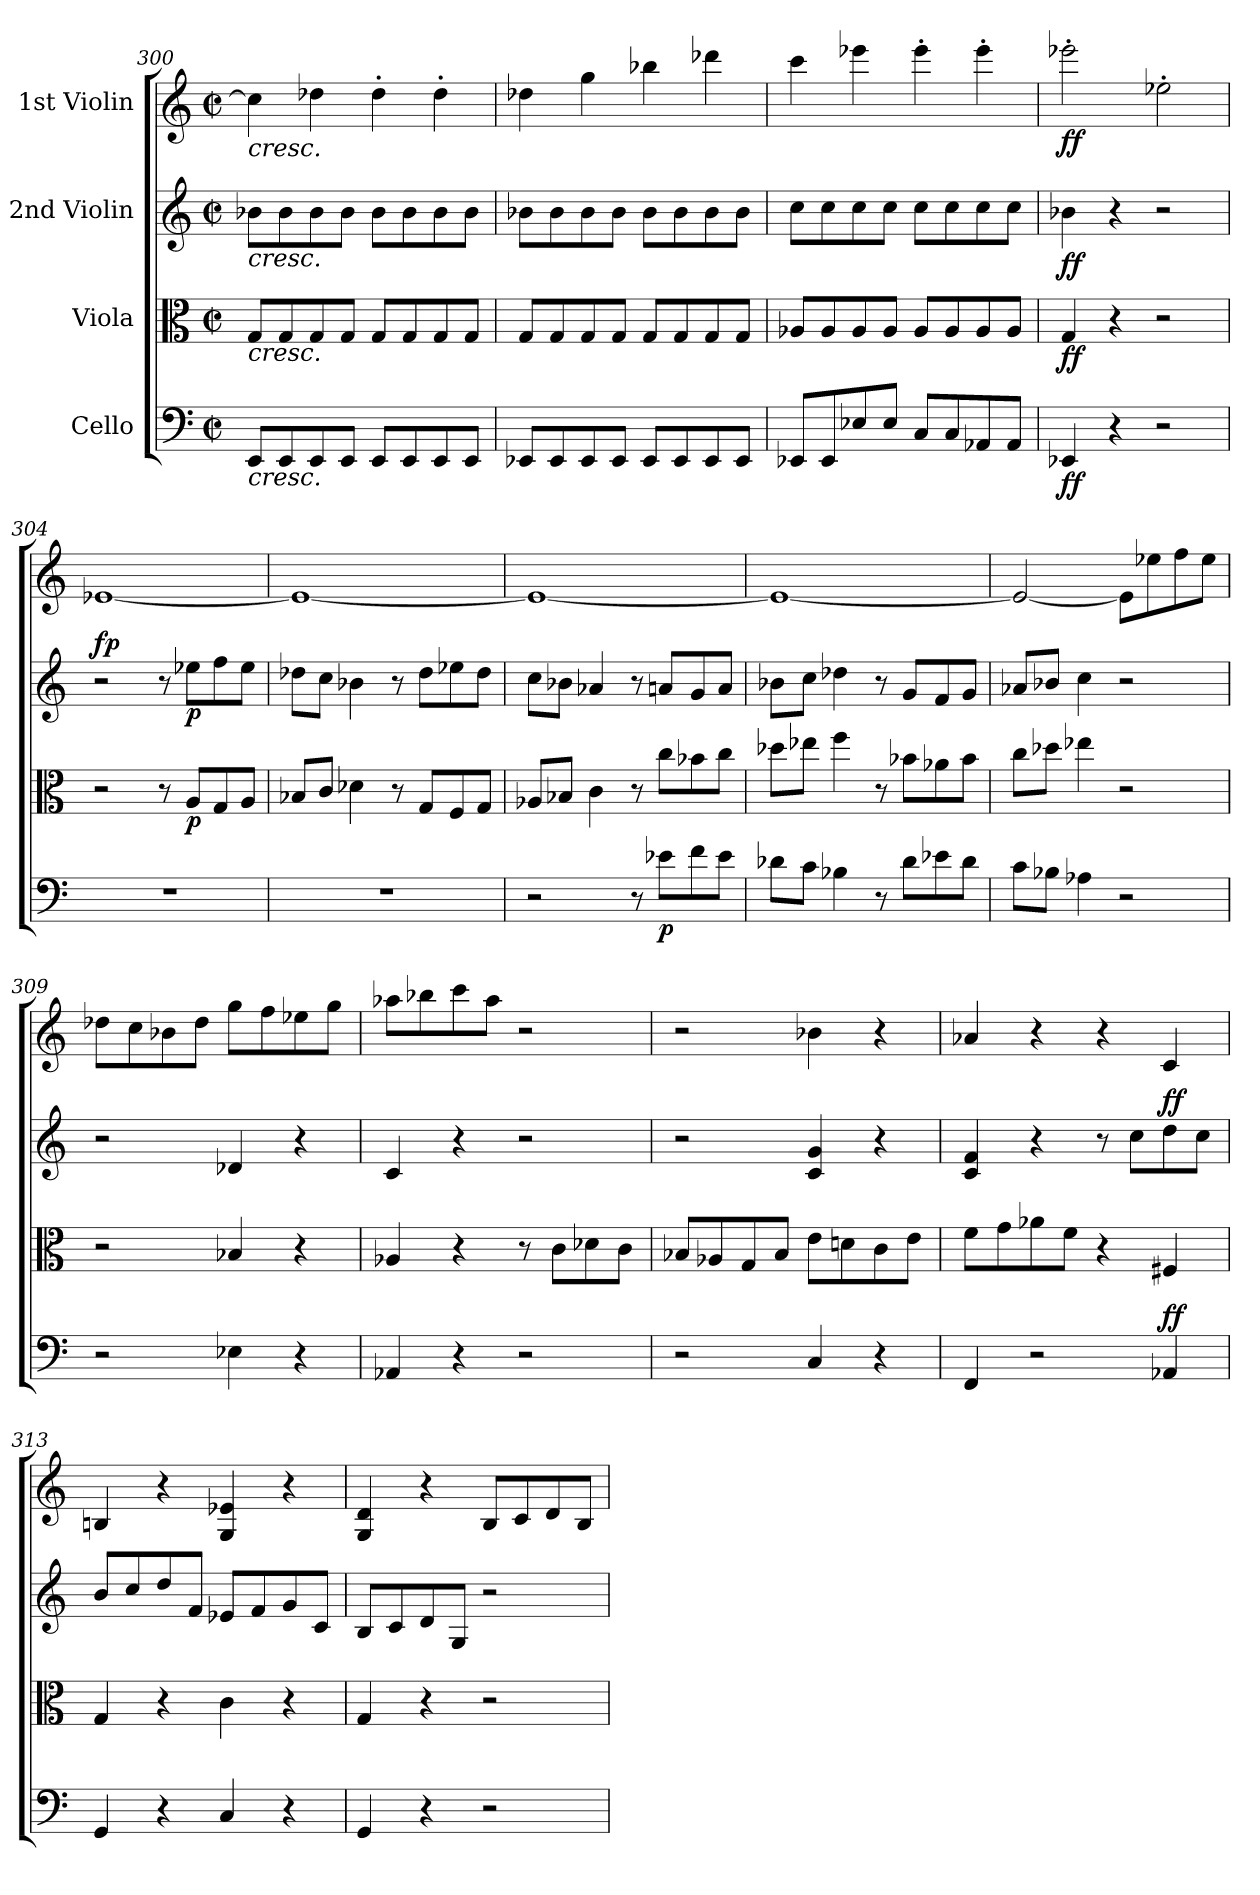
**kern	**dynam	**kern	**dynam	**kern	**dynam	**kern	**dynam
*part4	*part4	*part3	*part3	*part2	*part2	*part1	*part1
*staff4	*staff4	*staff3	*staff3	*staff2	*staff2	*staff1	*staff1
*I"Cello	*	*I"Viola	*	*I"2nd Violin	*	*I"1st Violin	*
*clefF4	*	*clefC3	*	*clefG2	*	*clefG2	*
*k[]	*	*k[]	*	*k[]	*	*k[]	*
*M2/2	*	*M2/2	*	*M2/2	*	*M2/2	*
*met(c|)	*	*met(c|)	*	*met(c|)	*	*met(c|)	*
=300	=300	=300	=300	=300	=300	=300	=300
!	!	!	!	!	!	!LO:TX:b:i:t=cresc.	!
!	!	!	!	!LO:TX:b:i:t=cresc.	!	!	!
!	!	!LO:TX:b:i:t=cresc.	!	!	!	!	!
!LO:TX:b:i:t=cresc.	!	!	!	!	!	!	!
8EE/L	.	8G/L	.	8b-X\L	.	4cc\]	.
8EE/	.	8G/	.	8b-\	.	.	.
8EE/	.	8G/	.	8b-\	.	4dd-X\	.
8EE/J	.	8G/J	.	8b-\J	.	.	.
8EE/L	.	8G/L	.	8b-\L	.	4dd-'\	.
8EE/	.	8G/	.	8b-\	.	.	.
8EE/	.	8G/	.	8b-\	.	4dd-'\	.
8EE/J	.	8G/J	.	8b-\J	.	.	.
!!LO:PB:g=z
=301	=301	=301	=301	=301	=301	=301	=301
8EE-X/L	.	8G/L	.	8b-X\L	.	4dd-X\	.
8EE-/	.	8G/	.	8b-\	.	.	.
8EE-/	.	8G/	.	8b-\	.	4gg\	.
8EE-/J	.	8G/J	.	8b-\J	.	.	.
8EE-/L	.	8G/L	.	8b-\L	.	4bb-X\	.
8EE-/	.	8G/	.	8b-\	.	.	.
8EE-/	.	8G/	.	8b-\	.	4ddd-X\	.
8EE-/J	.	8G/J	.	8b-\J	.	.	.
=302	=302	=302	=302	=302	=302	=302	=302
8EE-X/L	.	8A-X/L	.	8cc\L	.	4ccc\	.
8EE-/	.	8A-/	.	8cc\	.	.	.
8E-X/	.	8A-/	.	8cc\	.	4eee-X\	.
8E-/J	.	8A-/J	.	8cc\J	.	.	.
8C/L	.	8A-/L	.	8cc\L	.	4eee-'\	.
8C/	.	8A-/	.	8cc\	.	.	.
8AA-X/	.	8A-/	.	8cc\	.	4eee-'\	.
8AA-/J	.	8A-/J	.	8cc\J	.	.	.
=303	=303	=303	=303	=303	=303	=303	=303
!	!LO:DY:b	!	!LO:DY:b	!	!LO:DY:b	!	!LO:DY:b
4EE-X/	ff	4G/	ff	4b-X\	ff	2eee-X'\	ff
4r	.	4r	.	4r	.	.	.
2r	.	2r	.	2r	.	2ee-X'\	.
=304	=304	=304	=304	=304	=304	=304	=304
!	!	!	!	!	!LO:DY:a	!	!
1r	.	2r	.	2r	fp	[1e-X	.
.	.	8r	.	8r	.	.	.
!	!	!	!LO:DY:b	!	!LO:DY:b	!	!
.	.	8A/L	p	8ee-X\L	p	.	.
.	.	8G/	.	8ff\	.	.	.
.	.	8A/J	.	8ee-\J	.	.	.
=305	=305	=305	=305	=305	=305	=305	=305
1r	.	8B-X/L	.	8dd-X\L	.	1e-_	.
.	.	8c/J	.	8cc\J	.	.	.
.	.	4d-X\	.	4b-X\	.	.	.
.	.	8r	.	8r	.	.	.
.	.	8G/L	.	8dd-\L	.	.	.
.	.	8F/	.	8ee-X\	.	.	.
.	.	8G/J	.	8dd-\J	.	.	.
!!LO:LB:g=z
=306	=306	=306	=306	=306	=306	=306	=306
2r	.	8A-X/L	.	8cc\L	.	1e-_	.
.	.	8B-X/J	.	8b-X\J	.	.	.
.	.	4c\	.	4a-X/	.	.	.
8r	.	8r	.	8r	.	.	.
!	!LO:DY:b	!	!	!	!	!	!
8e-X\L	p	8cc\L	.	8an/L	.	.	.
8f\	.	8b-X\	.	8g/	.	.	.
8e-\J	.	8cc\J	.	8a/J	.	.	.
=307	=307	=307	=307	=307	=307	=307	=307
8d-X\L	.	8dd-X\L	.	8b-X\L	.	1e-_	.
8c\J	.	8ee-X\J	.	8cc\J	.	.	.
4B-X\	.	4ff\	.	4dd-X\	.	.	.
8r	.	8r	.	8r	.	.	.
8d-\L	.	8b-X\L	.	8g/L	.	.	.
8e-X\	.	8a-X\	.	8f/	.	.	.
8d-\J	.	8b-\J	.	8g/J	.	.	.
=308	=308	=308	=308	=308	=308	=308	=308
8c\L	.	8cc\L	.	8a-X/L	.	2e-/_	.
8B-X\J	.	8dd-X\J	.	8b-X/J	.	.	.
4A-X\	.	4ee-X\	.	4cc\	.	.	.
2r	.	2r	.	2r	.	8e-\L]	.
.	.	.	.	.	.	8ee-X\	.
.	.	.	.	.	.	8ff\	.
.	.	.	.	.	.	8ee-\J	.
!!LO:PB:g=z
=309	=309	=309	=309	=309	=309	=309	=309
2r	.	2r	.	2r	.	8dd-X\L	.
.	.	.	.	.	.	8cc\	.
.	.	.	.	.	.	8b-X\	.
.	.	.	.	.	.	8dd-\J	.
4E-X\	.	4B-X/	.	4d-X/	.	8gg\L	.
.	.	.	.	.	.	8ff\	.
4r	.	4r	.	4r	.	8ee-X\	.
.	.	.	.	.	.	8gg\J	.
=310	=310	=310	=310	=310	=310	=310	=310
4AA-X/	.	4A-X/	.	4c/	.	8aa-X\L	.
.	.	.	.	.	.	8bb-X\	.
4r	.	4r	.	4r	.	8ccc\	.
.	.	.	.	.	.	8aa-\J	.
2r	.	8r	.	2r	.	2r	.
.	.	8c\L	.	.	.	.	.
.	.	8d-X\	.	.	.	.	.
.	.	8c\J	.	.	.	.	.
=311	=311	=311	=311	=311	=311	=311	=311
2r	.	8B-X/L	.	2r	.	2r	.
.	.	8A-X/	.	.	.	.	.
.	.	8G/	.	.	.	.	.
.	.	8B-/J	.	.	.	.	.
4C/	.	8e\L	.	4c/ 4g/	.	4b-X\	.
.	.	8dn\	.	.	.	.	.
4r	.	8c\	.	4r	.	4r	.
.	.	8e\J	.	.	.	.	.
=312	=312	=312	=312	=312	=312	=312	=312
4FF/	.	8f\L	.	4c/ 4f/	.	4a-X/	.
.	.	8g\	.	.	.	.	.
2r	.	8a-X\	.	4r	.	4r	.
.	.	8f\J	.	.	.	.	.
.	.	4r	.	8r	.	4r	.
.	.	.	.	8cc\L	.	.	.
!	!LO:DY:b	!	!	!	!	!	!
!	!LO:DY:n=1:a	!	!	!	!LO:DY:a	!	!
!	!	!	!	!	!LO:DY:n=1:b	!	!
4AA-X/	f f	4F#X/	.	8dd\	f f	4c/	.
.	.	.	.	8cc\J	.	.	.
!!LO:LB:g=z
=313	=313	=313	=313	=313	=313	=313	=313
4GG/	.	4G/	.	8b/L	.	4Bn/	.
.	.	.	.	8cc/	.	.	.
4r	.	4r	.	8dd/	.	4r	.
.	.	.	.	8f/J	.	.	.
4C/	.	4c\	.	8e-X/L	.	4G/ 4e-X/	.
.	.	.	.	8f/	.	.	.
4r	.	4r	.	8g/	.	4r	.
.	.	.	.	8c/J	.	.	.
=314	=314	=314	=314	=314	=314	=314	=314
4GG/	.	4G/	.	8B/L	.	4G/ 4d/	.
.	.	.	.	8c/	.	.	.
4r	.	4r	.	8d/	.	4r	.
.	.	.	.	8G/J	.	.	.
2r	.	2r	.	2r	.	8B/L	.
.	.	.	.	.	.	8c/	.
.	.	.	.	.	.	8d/	.
.	.	.	.	.	.	8B/J	.
=	=	=	=	=	=	=	=
*-	*-	*-	*-	*-	*-	*-	*-
